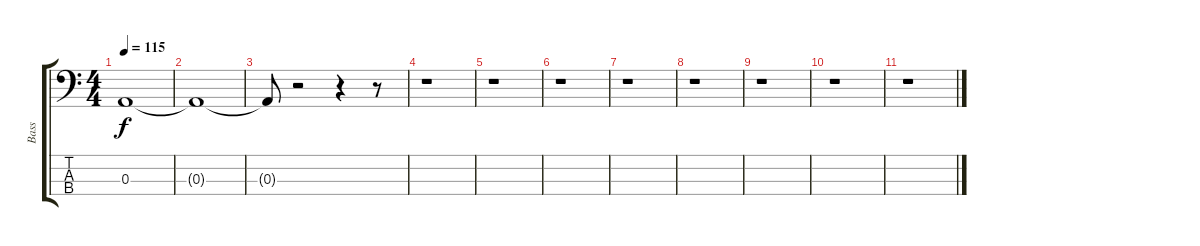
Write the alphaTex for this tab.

\track ("Bass" "Bass") {instrument electricbasspick}
\staff {score tabs}
\tuning (G2 D2 A1 D1) {hide}
\ts (4 4)
\tempo 115
\clef f4
\ks c
0.3{t}.1{dy f} |
0.3{t}.1 |
0.3{t}.8 r.2 r.4 r.8 |
r.1 |
r.1 |
r.1 |
r.1 |
r.1 |
r.1 |
r.1 |
r.1
